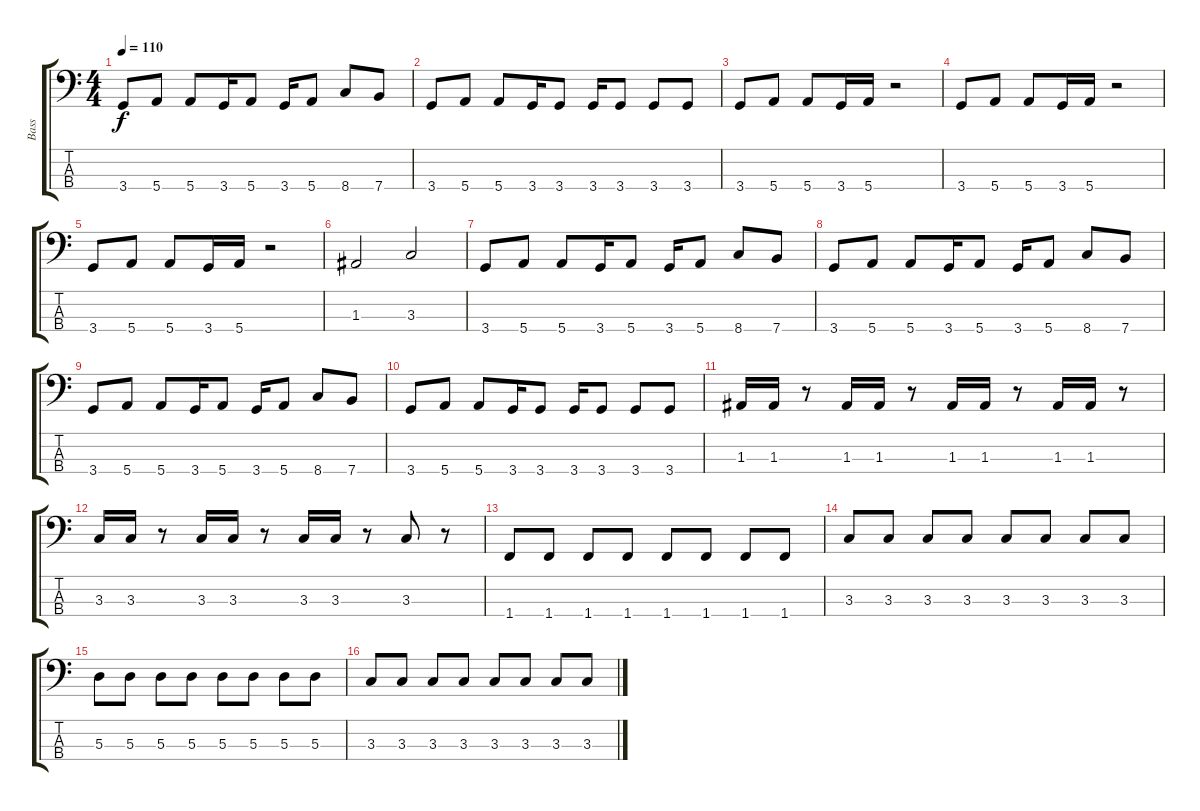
\track ("Bass" "Bass") {instrument electricbasspick}
\staff {score tabs}
\tuning (G2 D2 A1 E1) {hide}
\ts (4 4)
\tempo 110
\clef f4
\ks c
3.4.8{dy f} 5.4.8 5.4.8 3.4.16 5.4.8 3.4.16 5.4.8 8.4.8 7.4.8 |
3.4.8 5.4.8 5.4.8 3.4.16 3.4.8 3.4.16 3.4.8 3.4.8 3.4.8 |
3.4.8 5.4.8 5.4.8 3.4.16 5.4.16 r.2 |
3.4.8 5.4.8 5.4.8 3.4.16 5.4.16 r.2 |
3.4.8 5.4.8 5.4.8 3.4.16 5.4.16 r.2 |
1.3.2 3.3.2 |
3.4.8 5.4.8 5.4.8 3.4.16 5.4.8 3.4.16 5.4.8 8.4.8 7.4.8 |
3.4.8 5.4.8 5.4.8 3.4.16 5.4.8 3.4.16 5.4.8 8.4.8 7.4.8 |
3.4.8 5.4.8 5.4.8 3.4.16 5.4.8 3.4.16 5.4.8 8.4.8 7.4.8 |
3.4.8 5.4.8 5.4.8 3.4.16 3.4.8 3.4.16 3.4.8 3.4.8 3.4.8 |
1.3.16 1.3.16 r.8 1.3.16 1.3.16 r.8 1.3.16 1.3.16 r.8 1.3.16 1.3.16 r.8 |
3.3.16 3.3.16 r.8 3.3.16 3.3.16 r.8 3.3.16 3.3.16 r.8 3.3.8 r.8 |
1.4.8 1.4.8 1.4.8 1.4.8 1.4.8 1.4.8 1.4.8 1.4.8 |
3.3.8 3.3.8 3.3.8 3.3.8 3.3.8 3.3.8 3.3.8 3.3.8 |
5.3.8 5.3.8 5.3.8 5.3.8 5.3.8 5.3.8 5.3.8 5.3.8 |
3.3.8 3.3.8 3.3.8 3.3.8 3.3.8 3.3.8 3.3.8 3.3.8
